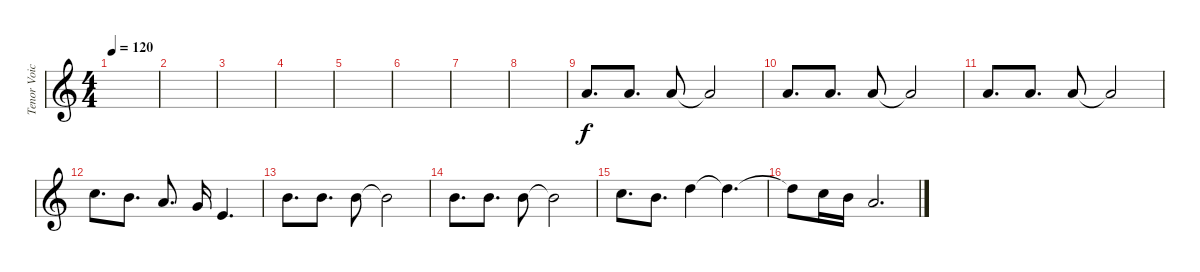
\track ("Tenor Voice" "Tenor Voic") {instrument voiceoohs}
\staff {score}
\tuning (E4 B3 G3 D3 A2 E2 B1) {hide}
\ts (4 4)
\tempo 120
\clef g2
\ks c
|
|
|
|
|
|
|
|
5.1.8{d} 5.1.8{d} 5.1.8 5.1{t}.2 |
5.1.8{d} 5.1.8{d} 5.1.8 5.1{t}.2 |
5.1.8{d} 5.1.8{d} 5.1.8 5.1{t}.2 |
8.1.8{d} 7.1.8{d} 5.1.8{d} 3.1.16 0.1.4{d} |
7.1.8{d} 7.1.8{d} 7.1.8 7.1{t}.2 |
7.1.8{d} 7.1.8{d} 7.1.8 7.1{t}.2 |
8.1.8{d} 7.1.8{d} 10.1.4 10.1{t}.4{d} |
10.1{t}.8 8.1.16 7.1.16 5.1.2{d}
